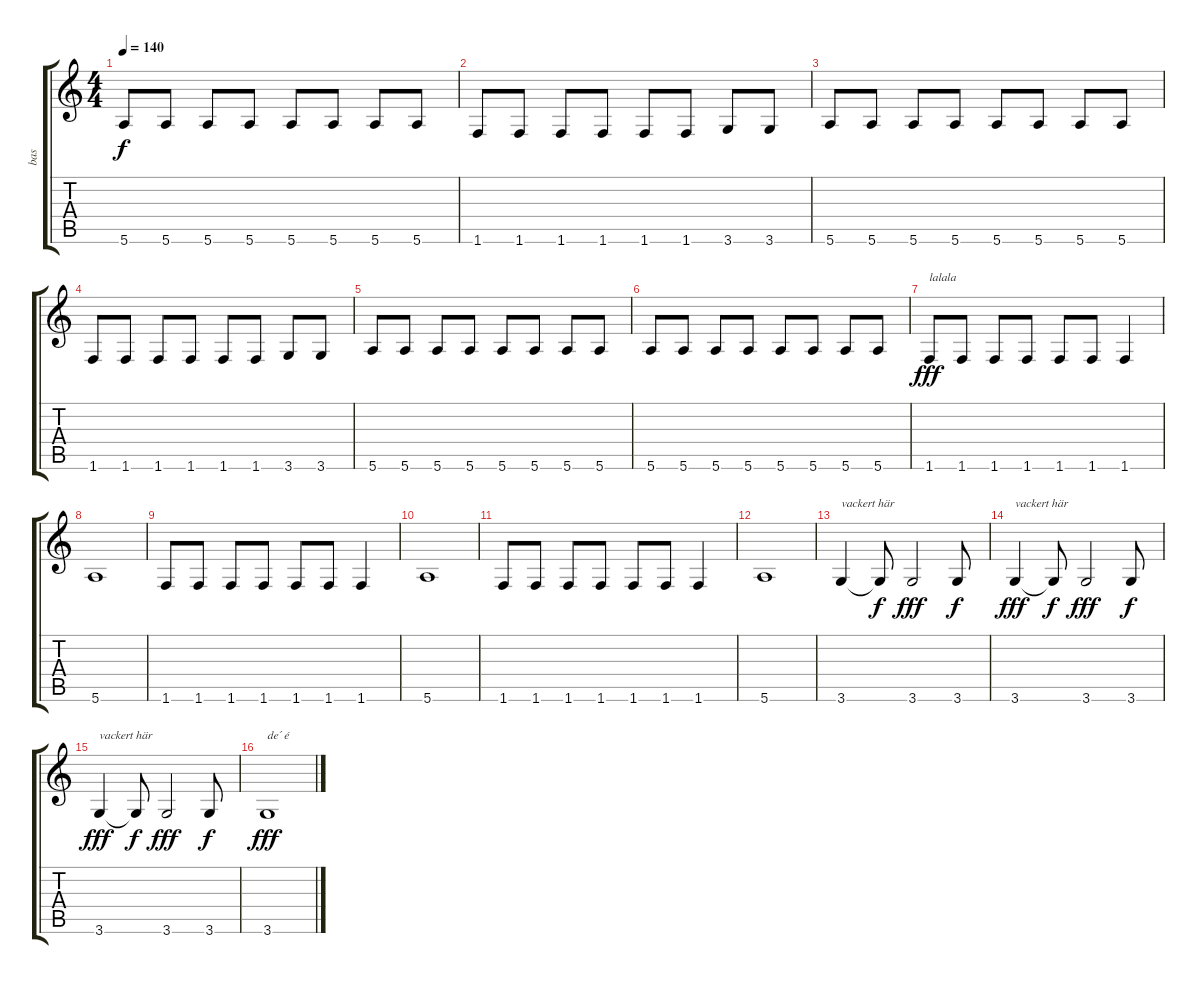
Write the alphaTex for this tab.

\track ("bas" "bas") {instrument electricbassfinger}
\staff {score tabs}
\tuning (E4 B3 G3 D3 A2 E2) {hide}
\ts (4 4)
\tempo 140
\clef g2
\ks c
5.6.8{dy f} 5.6.8 5.6.8 5.6.8 5.6.8 5.6.8 5.6.8 5.6.8 |
1.6.8 1.6.8 1.6.8 1.6.8 1.6.8 1.6.8 3.6.8 3.6.8 |
5.6.8 5.6.8 5.6.8 5.6.8 5.6.8 5.6.8 5.6.8 5.6.8 |
1.6.8 1.6.8 1.6.8 1.6.8 1.6.8 1.6.8 3.6.8 3.6.8 |
5.6.8 5.6.8 5.6.8 5.6.8 5.6.8 5.6.8 5.6.8 5.6.8 |
5.6.8 5.6.8 5.6.8 5.6.8 5.6.8 5.6.8 5.6.8 5.6.8 |
1.6.8{txt "lalala" dy fff} 1.6.8 1.6.8 1.6.8 1.6.8 1.6.8 1.6.4 |
5.6.1 |
1.6.8 1.6.8 1.6.8 1.6.8 1.6.8 1.6.8 1.6.4 |
5.6.1 |
1.6.8 1.6.8 1.6.8 1.6.8 1.6.8 1.6.8 1.6.4 |
5.6.1 |
3.6.4{txt "vackert här"} 3.6{t}.8{dy f} 3.6.2{dy fff} 3.6.8{dy f} |
3.6.4{txt "vackert här" dy fff} 3.6{t}.8{dy f} 3.6.2{dy fff} 3.6.8{dy f} |
3.6.4{txt "vackert här" dy fff} 3.6{t}.8{dy f} 3.6.2{dy fff} 3.6.8{dy f} |
3.6.1{txt "de´ é" dy fff}
